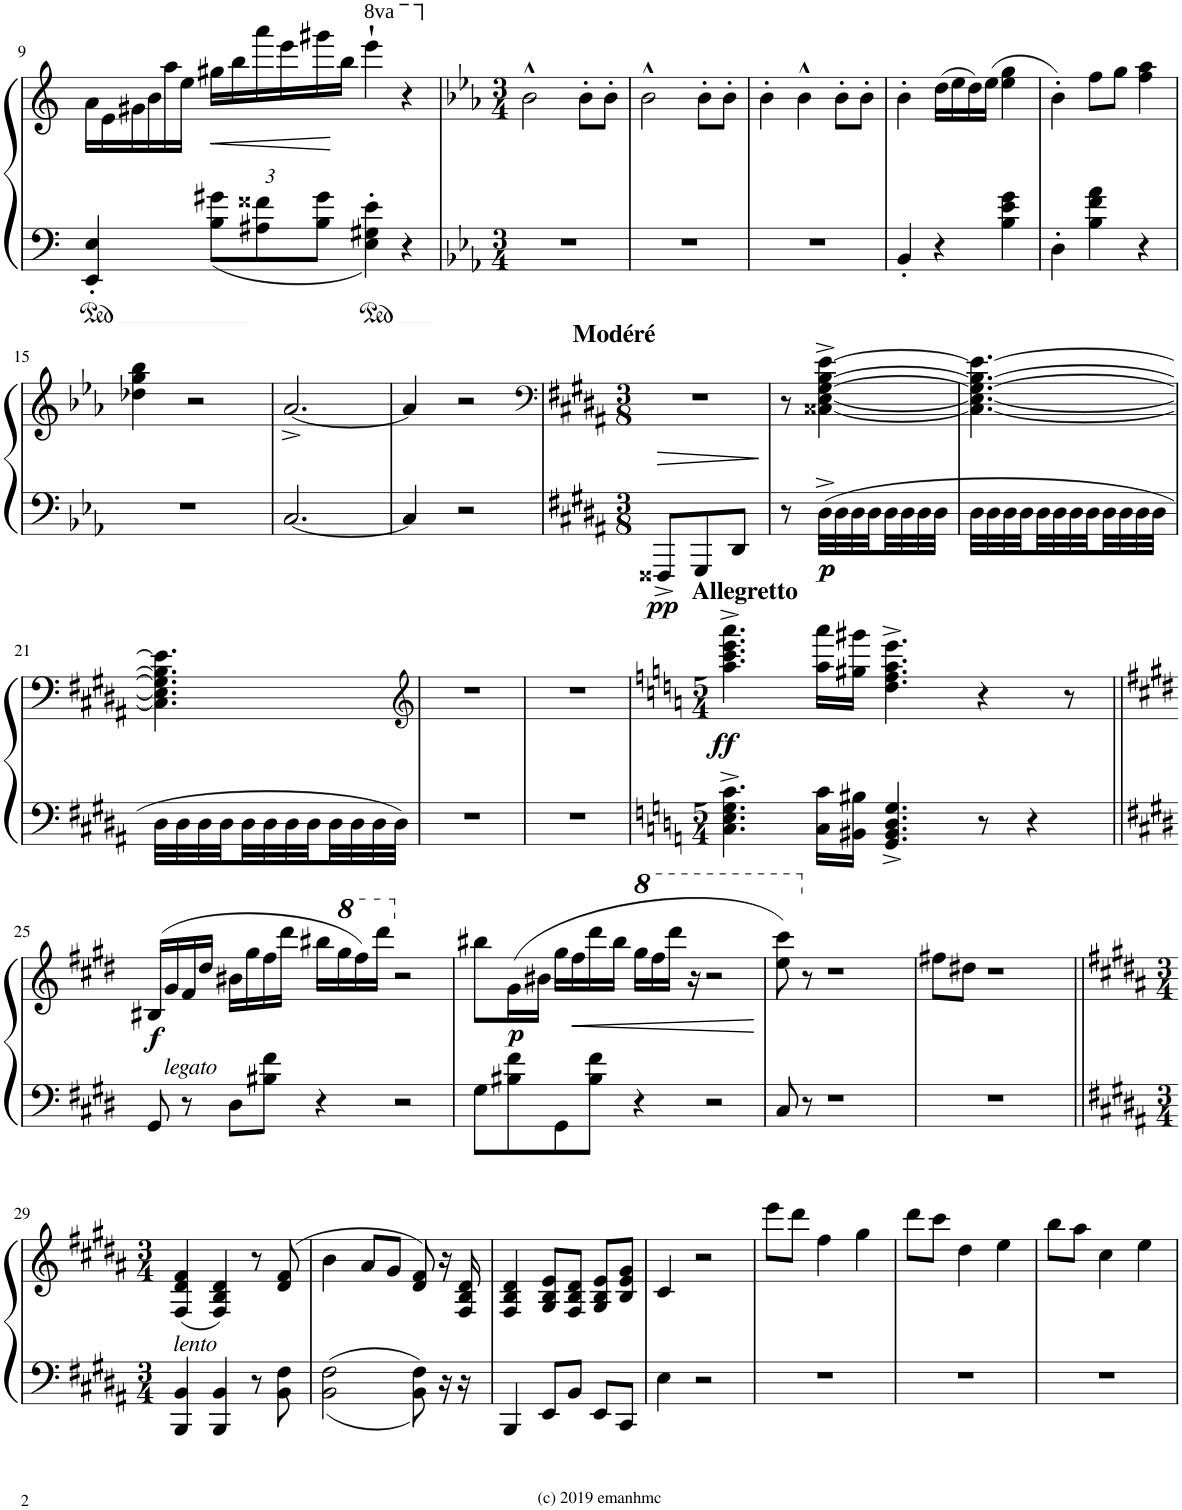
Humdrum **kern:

**kern	**kern	**dynam
*part1	*part1	*part1
*staff2	*staff1	*staff1/2
*I"Piano	*	*
*I'Pno.	*	*
!!LO:PB:g=z
*clefF4	*clefG2	*
*k[]	*k[]	*
*M2/2	*M2/2	*
*met(c|)	*met(c|)	*
*	*Xtuplet	*
=9	=9	=9
4EE/' 4E/'	24a\LL	.
.	24e\	.
.	24g#X\	.
.	24b\	.
.	24aa\	.
.	24ee\JJ	.
*Xbrackettup	*	*
!	!	!LO:HP:b
12B\ 12g#X\L	24gg#X\LL	<
.	24bb\	.
12A#X\ 12f##X\	24aaa\	.
.	24eee\	.
12B\ 12g#\J	24ggg#X\	.
.	24bb\JJ	[
*	*8va	*
4E\' 4G#X\' 4e\'	4eeee'`\	.
4r	4r	.
=10	=10	=10
*k[b-e-a-]	*k[b-e-a-]	*
*M3/4	*M3/4	*
*	*X8va	*
2.r	2b-^^\	.
.	8b-'\L	.
.	8b-'\J	.
=11	=11	=11
2.r	2b-^^\	.
.	8b-'\L	.
.	8b-'\J	.
=12	=12	=12
2.r	4b-'\	.
.	4b-^^\	.
.	8b-'\L	.
.	8b-'\J	.
=13	=13	=13
4BB-'/	4b-'\	.
4r	(16dd\LL	.
.	16ee-\	.
.	16dd\)	.
.	(16ee-\JJ	.
4B-\ 4e-\ 4g\	4ee-\ 4gg\	.
=14	=14	=14
4D'\	4b-'\)	.
4B-\ 4f\ 4a-\	8ff\L	.
.	8gg\J	.
4r	4ff\ 4aa-\	.
!!LO:LB:g=z
=15	=15	=15
2.r	4dd-X\ 4gg\ 4bb-\	.
.	2r	.
=16	=16	=16
[2.C/	[2.a-^/	.
=17	=17	=17
4C/]	4a-/]	.
2r	2r	.
=18	=18	=18
*	*clefF4	*
*k[f#c#g#d#a#]	*k[f#c#g#d#a#]	*
*M3/8	*M3/8	*
!	!LO:TX:a:B:t=Modéré	!
!	!	!LO:HP:b
!	!	!LO:DY:n=1:b=2
8FFF##X^/L	4.r	> pp
8GGG#/	.	.
8DD#/J	.	.
.	.	]
=19	=19	=19
8r	8r	.
!	!	!LO:DY:b=2
!	!	!LO:DY:n=1:b=2
32D#^\LLL	[4C##X\^ [4E\^ [4G#\^ [4B\^ [4e\^	p p
32D#\	.	.
32D#\	.	.
32D#\	.	.
32D#\	.	.
32D#\	.	.
32D#\	.	.
32D#\JJJ	.	.
=20	=20	=20
32D#\LLL	4.C##\_ 4.E\_ 4.G#\_ 4.B\_ 4.e\_	.
32D#\	.	.
32D#\	.	.
32D#\	.	.
32D#\	.	.
32D#\	.	.
32D#\	.	.
32D#\	.	.
32D#\	.	.
32D#\	.	.
32D#\	.	.
32D#\JJJ	.	.
!!LO:LB:g=z
=21	=21	=21
32D#\LLL	4.C##\] 4.E\] 4.G#\] 4.B\] 4.e\]	.
32D#\	.	.
32D#\	.	.
32D#\	.	.
32D#\	.	.
32D#\	.	.
32D#\	.	.
32D#\	.	.
32D#\	.	.
32D#\	.	.
32D#\	.	.
32D#\JJJ	.	.
=22	=22	=22
*	*clefG2	*
4.r	4.r	.
=23	=23	=23
4.r	4.r	.
=24	=24	=24
*k[]	*k[]	*
*M5/4	*M5/4	*
!	!LO:TX:a:B:t=Allegretto	!
!	!	!LO:DY:b
4.C\^ 4.E\^ 4.G\^ 4.c\^	4.aa\^ 4.ccc\^ 4.eee\^ 4.aaa\^	ff
16C\ 16c\LL	16aa\ 16aaa\LL	.
16BB#X\ 16B#X\JJ	16gg#X\ 16ggg#X\JJ	.
4.GG/^ 4.BB#/^ 4.D/^ 4.G/^	4.dd\^ 4.ff\^ 4.aa\^ 4.eee\^	.
8r	4r	.
4r	.	.
.	8r	.
!!LO:LB:g=z
=25||	=25||	=25||
*k[f#c#g#d#]	*k[f#c#g#d#]	*
!	!	!LO:DY:b
8GG#/	(16B#X/LL	f
!	!LO:TX:b:i:t=legato	!
.	16g#/	.
8r	16f#/	.
.	16dd#/JJ	.
8D#\L	16b#X\LL	.
.	16gg#\	.
8B#X\ 8f#\J	16ff#\	.
.	16ddd#\JJ	.
4r	16bb#X\LL	.
*	*8va	*
.	16ggg#\	.
.	16fff#\)	.
.	16dddd#\JJ	.
*	*X8va	*
2r	2r	.
=26	=26	=26
8G#\L	8bb#X\L	.
!	!	!LO:DY:b
8B#X\ 8f#\	(16g#\L	p
.	16b#X\JJ	.
8GG#\	16gg#\LL	.
!	!	!LO:HP:b
.	16ff#\	<
8B#\ 8f#\J	16ddd#\	.
.	16bb#\JJ	.
*	*8va	*
4r	16ggg#\LL	.
.	16fff#\	.
.	16dddd#\JJ	.
.	16r	.
2r	2r	.
.	.	[
=27	=27	=27
8C#/	8eee\ 8cccc#\)	.
*	*X8va	*
8r	8r	.
1r	1r	.
=28	=28	=28
4%5r	8ff#X\L	.
.	8dd#X\J	.
.	1r	.
!!LO:LB:g=z
=29||	=29||	=29||
*k[f#c#g#d#a#]	*k[f#c#g#d#a#]	*
*M3/4	*M3/4	*
!	!LO:TX:b:i:t=lento	!
4BBB/ 4BB/	(4F#/ 4d#/ 4f#/	.
4BBB/ 4BB/	4r	.
8r	4F#/ 4B/ 4d#/)	.
8BB\ 8F#\	.	.
4ryy	8r	.
.	(8d#/ 8f#/	.
=30	=30	=30
2BB\ 2F#\	4b\	.
.	8a#/L	.
.	8g#/J	.
8BB\ 8F#\	8d#/ 8f#/)	.
16r	16r	.
16r	16F#/ 16B/ 16d#/	.
=31	=31	=31
4BBB/	4F#/ 4B/ 4d#/	.
8EE/L	8G#/ 8B/ 8e/L	.
8BB/J	8F#/ 8B/ 8d#/J	.
8EE/L	8G#/ 8B/ 8e/L	.
8CC#/J	8B/ 8e/ 8g#/J	.
=32	=32	=32
4E\	4c#/	.
2r	2r	.
=33	=33	=33
2.r	8eee\L	.
.	8ddd#\J	.
.	4ff#\	.
.	4gg#\	.
=34	=34	=34
2.r	8ddd#\L	.
.	8ccc#\J	.
.	4dd#\	.
.	4ee\	.
=35	=35	=35
2.r	8bb\L	.
.	8aa#\J	.
.	4cc#\	.
.	4ee\	.
=	=	=
*-	*-	*-
